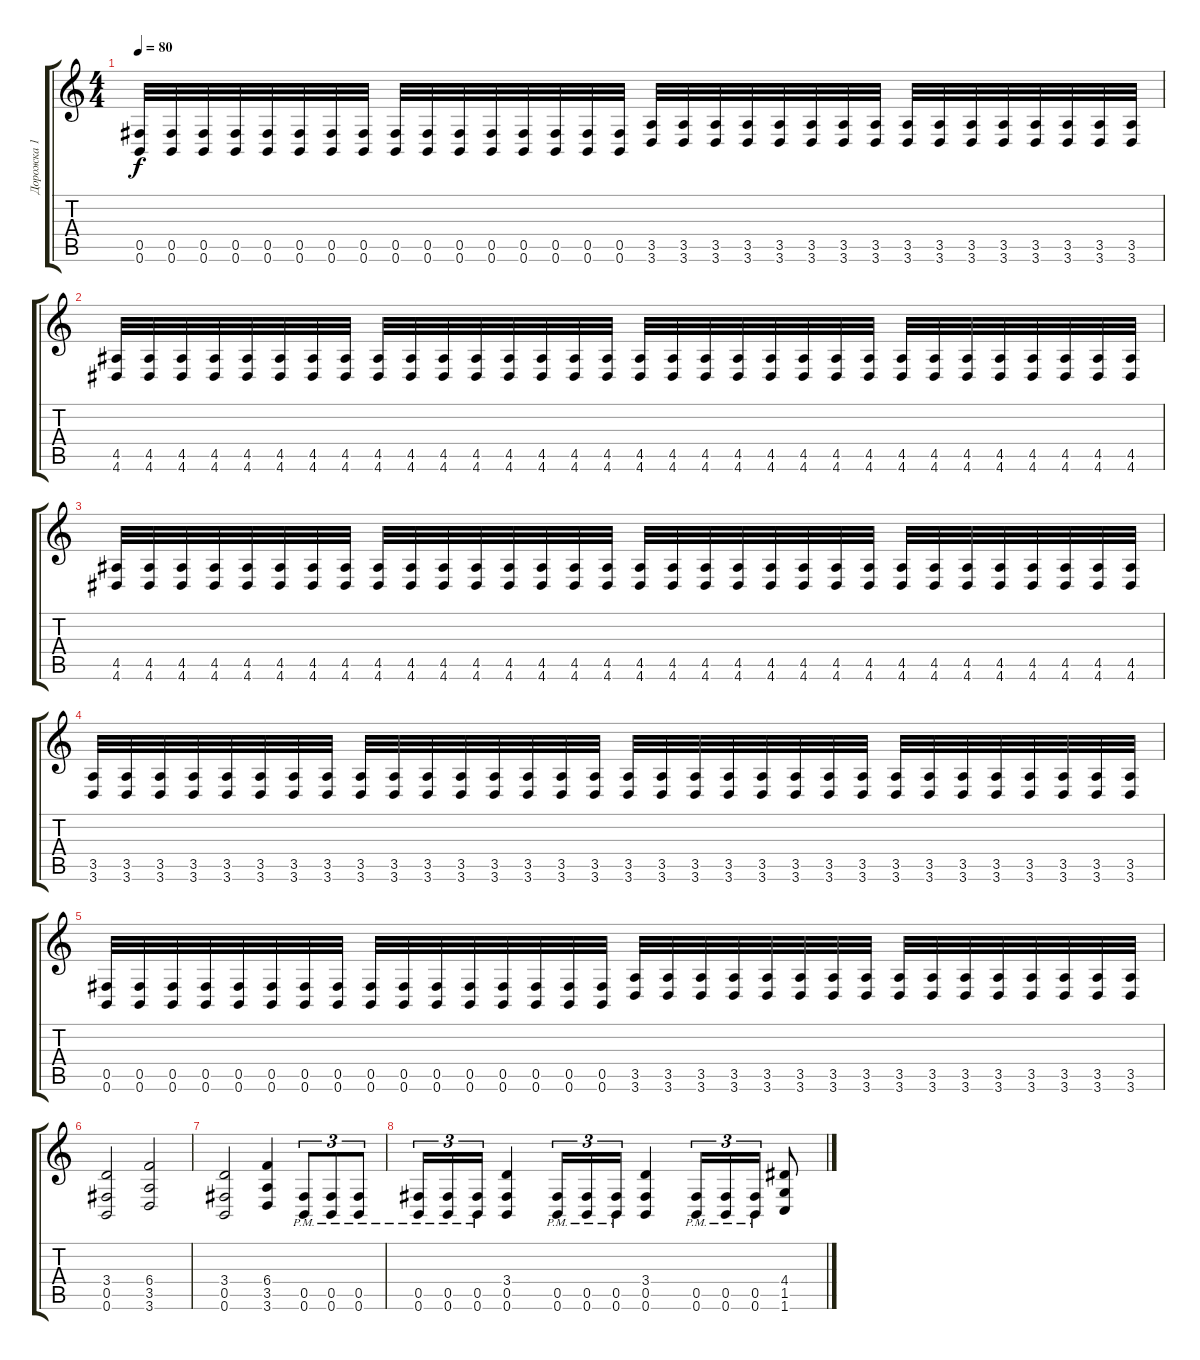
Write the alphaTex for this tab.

\track ("Дорожка 1" "Дорожка 1") {instrument distortionguitar}
\staff {score tabs}
\tuning (Db4 Ab3 E3 B2 Gb2 B1) {hide}
\ts (4 4)
\tempo 80
\clef g2
\ks c
(0.5 0.6).32{dy f} (0.5 0.6).32 (0.5 0.6).32 (0.5 0.6).32 (0.5 0.6).32 (0.5 0.6).32 (0.5 0.6).32 (0.5 0.6).32 (0.5 0.6).32 (0.5 0.6).32 (0.5 0.6).32 (0.5 0.6).32 (0.5 0.6).32 (0.5 0.6).32 (0.5 0.6).32 (0.5 0.6).32 (3.5 3.6).32 (3.5 3.6).32 (3.5 3.6).32 (3.5 3.6).32 (3.5 3.6).32 (3.5 3.6).32 (3.5 3.6).32 (3.5 3.6).32 (3.5 3.6).32 (3.5 3.6).32 (3.5 3.6).32 (3.5 3.6).32 (3.5 3.6).32 (3.5 3.6).32 (3.5 3.6).32 (3.5 3.6).32 |
(4.5 4.6).32 (4.5 4.6).32 (4.5 4.6).32 (4.5 4.6).32 (4.5 4.6).32 (4.5 4.6).32 (4.5 4.6).32 (4.5 4.6).32 (4.5 4.6).32 (4.5 4.6).32 (4.5 4.6).32 (4.5 4.6).32 (4.5 4.6).32 (4.5 4.6).32 (4.5 4.6).32 (4.5 4.6).32 (4.5 4.6).32 (4.5 4.6).32 (4.5 4.6).32 (4.5 4.6).32 (4.5 4.6).32 (4.5 4.6).32 (4.5 4.6).32 (4.5 4.6).32 (4.5 4.6).32 (4.5 4.6).32 (4.5 4.6).32 (4.5 4.6).32 (4.5 4.6).32 (4.5 4.6).32 (4.5 4.6).32 (4.5 4.6).32 |
(4.5 4.6).32 (4.5 4.6).32 (4.5 4.6).32 (4.5 4.6).32 (4.5 4.6).32 (4.5 4.6).32 (4.5 4.6).32 (4.5 4.6).32 (4.5 4.6).32 (4.5 4.6).32 (4.5 4.6).32 (4.5 4.6).32 (4.5 4.6).32 (4.5 4.6).32 (4.5 4.6).32 (4.5 4.6).32 (4.5 4.6).32 (4.5 4.6).32 (4.5 4.6).32 (4.5 4.6).32 (4.5 4.6).32 (4.5 4.6).32 (4.5 4.6).32 (4.5 4.6).32 (4.5 4.6).32 (4.5 4.6).32 (4.5 4.6).32 (4.5 4.6).32 (4.5 4.6).32 (4.5 4.6).32 (4.5 4.6).32 (4.5 4.6).32 |
(3.5 3.6).32 (3.5 3.6).32 (3.5 3.6).32 (3.5 3.6).32 (3.5 3.6).32 (3.5 3.6).32 (3.5 3.6).32 (3.5 3.6).32 (3.5 3.6).32 (3.5 3.6).32 (3.5 3.6).32 (3.5 3.6).32 (3.5 3.6).32 (3.5 3.6).32 (3.5 3.6).32 (3.5 3.6).32 (3.5 3.6).32 (3.5 3.6).32 (3.5 3.6).32 (3.5 3.6).32 (3.5 3.6).32 (3.5 3.6).32 (3.5 3.6).32 (3.5 3.6).32 (3.5 3.6).32 (3.5 3.6).32 (3.5 3.6).32 (3.5 3.6).32 (3.5 3.6).32 (3.5 3.6).32 (3.5 3.6).32 (3.5 3.6).32 |
(0.5 0.6).32 (0.5 0.6).32 (0.5 0.6).32 (0.5 0.6).32 (0.5 0.6).32 (0.5 0.6).32 (0.5 0.6).32 (0.5 0.6).32 (0.5 0.6).32 (0.5 0.6).32 (0.5 0.6).32 (0.5 0.6).32 (0.5 0.6).32 (0.5 0.6).32 (0.5 0.6).32 (0.5 0.6).32 (3.5 3.6).32 (3.5 3.6).32 (3.5 3.6).32 (3.5 3.6).32 (3.5 3.6).32 (3.5 3.6).32 (3.5 3.6).32 (3.5 3.6).32 (3.5 3.6).32 (3.5 3.6).32 (3.5 3.6).32 (3.5 3.6).32 (3.5 3.6).32 (3.5 3.6).32 (3.5 3.6).32 (3.5 3.6).32 |
(3.4 0.5 0.6).2 (6.4 3.5 3.6).2 |
(3.4 0.5 0.6).2 (6.4 3.5 3.6).4 (0.5{pm} 0.6{pm}).8{tu (3 2)} (0.5{pm} 0.6{pm}).8{tu (3 2)} (0.5{pm} 0.6{pm}).8{tu (3 2)} |
(0.5{pm} 0.6{pm}).16{tu (3 2)} (0.5{pm} 0.6{pm}).16{tu (3 2)} (0.5{pm} 0.6{pm}).16{tu (3 2)} (3.4 0.5 0.6).4 (0.5{pm} 0.6{pm}).16{tu (3 2)} (0.5{pm} 0.6{pm}).16{tu (3 2)} (0.5{pm} 0.6{pm}).16{tu (3 2)} (3.4 0.5 0.6).4 (0.5{pm} 0.6{pm}).16{tu (3 2)} (0.5{pm} 0.6{pm}).16{tu (3 2)} (0.5{pm} 0.6{pm}).16{tu (3 2)} (4.4 1.5 1.6).8
